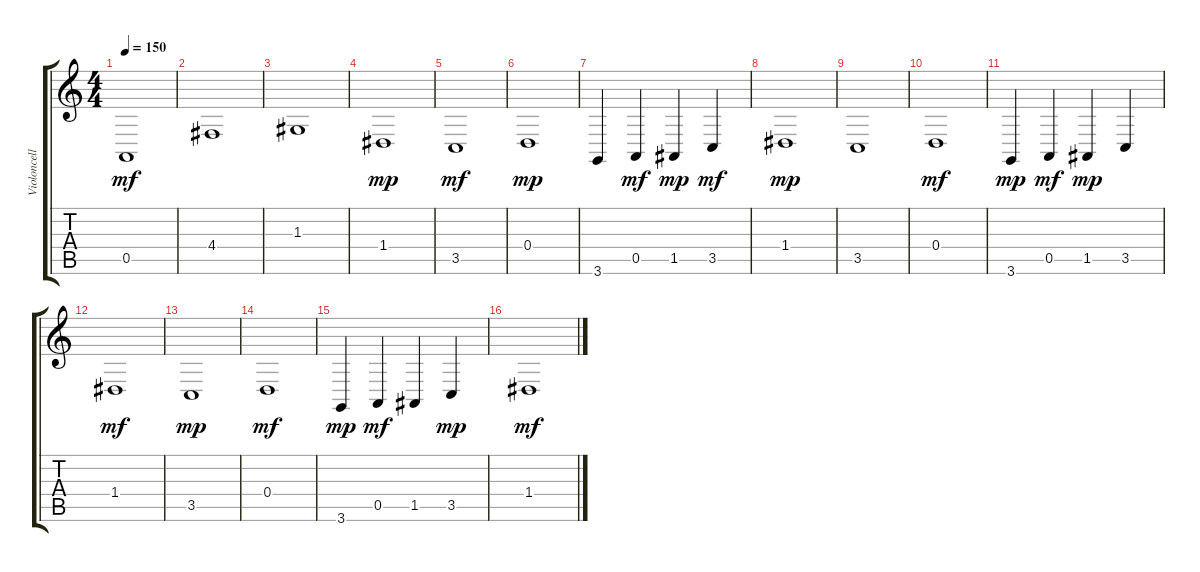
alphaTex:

\track ("Violoncell" "Violoncell") {instrument stringensemble1}
\staff {score tabs}
\tuning (E4 B3 G3 D3 A2 E2) {hide}
\ts (4 4)
\tempo 150
\clef g2
\ks c
0.5.1{dy mf} |
4.4.1 |
1.3.1{volume 11} |
1.4.1{dy mp} |
3.5.1{dy mf} |
0.4.1{dy mp volume 11} |
3.6.4 0.5.4{dy mf} 1.5.4{dy mp} 3.5.4{dy mf} |
1.4.1{dy mp} |
3.5.1 |
0.4.1{dy mf volume 11} |
3.6.4{dy mp} 0.5.4{dy mf} 1.5.4{dy mp} 3.5.4 |
1.4.1{dy mf} |
3.5.1{dy mp} |
0.4.1{dy mf} |
3.6.4{dy mp} 0.5.4{dy mf} 1.5.4 3.5.4{dy mp} |
1.4.1{dy mf volume 11}
